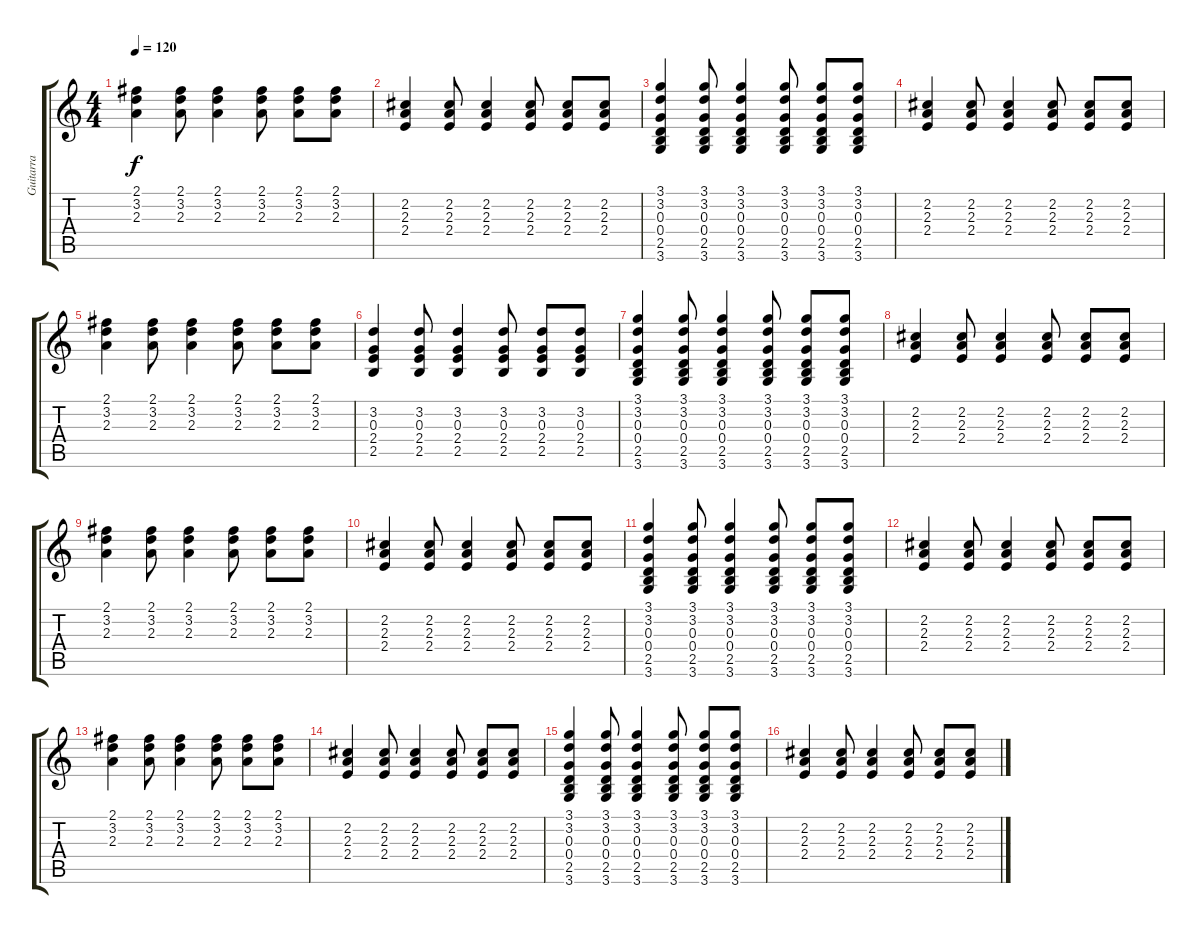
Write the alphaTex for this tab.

\track ("Guitarra" "Guitarra") {instrument acousticguitarsteel}
\staff {score tabs}
\tuning (E4 B3 G3 D3 A2 E2) {hide}
\ts (4 4)
\tempo 120
\clef g2
\ks c
(2.1 3.2 2.3).4{dy f} (2.1 3.2 2.3).8 (2.1 3.2 2.3).4 (2.1 3.2 2.3).8 (2.1 3.2 2.3).8 (2.1 3.2 2.3).8 |
(2.2 2.3 2.4).4 (2.2 2.3 2.4).8 (2.2 2.3 2.4).4 (2.2 2.3 2.4).8 (2.2 2.3 2.4).8 (2.2 2.3 2.4).8 |
(3.1 3.2 0.3 0.4 2.5 3.6).4 (3.1 3.2 0.3 0.4 2.5 3.6).8 (3.1 3.2 0.3 0.4 2.5 3.6).4 (3.1 3.2 0.3 0.4 2.5 3.6).8 (3.1 3.2 0.3 0.4 2.5 3.6).8 (3.1 3.2 0.3 0.4 2.5 3.6).8 |
(2.2 2.3 2.4).4 (2.2 2.3 2.4).8 (2.2 2.3 2.4).4 (2.2 2.3 2.4).8 (2.2 2.3 2.4).8 (2.2 2.3 2.4).8 |
(2.1 3.2 2.3).4 (2.1 3.2 2.3).8 (2.1 3.2 2.3).4 (2.1 3.2 2.3).8 (2.1 3.2 2.3).8 (2.1 3.2 2.3).8 |
(3.2 0.3 2.4 2.5).4 (3.2 0.3 2.4 2.5).8 (3.2 0.3 2.4 2.5).4 (3.2 0.3 2.4 2.5).8 (3.2 0.3 2.4 2.5).8 (3.2 0.3 2.4 2.5).8 |
(3.1 3.2 0.3 0.4 2.5 3.6).4 (3.1 3.2 0.3 0.4 2.5 3.6).8 (3.1 3.2 0.3 0.4 2.5 3.6).4 (3.1 3.2 0.3 0.4 2.5 3.6).8 (3.1 3.2 0.3 0.4 2.5 3.6).8 (3.1 3.2 0.3 0.4 2.5 3.6).8 |
(2.2 2.3 2.4).4 (2.2 2.3 2.4).8 (2.2 2.3 2.4).4 (2.2 2.3 2.4).8 (2.2 2.3 2.4).8 (2.2 2.3 2.4).8 |
(2.1 3.2 2.3).4 (2.1 3.2 2.3).8 (2.1 3.2 2.3).4 (2.1 3.2 2.3).8 (2.1 3.2 2.3).8 (2.1 3.2 2.3).8 |
(2.2 2.3 2.4).4 (2.2 2.3 2.4).8 (2.2 2.3 2.4).4 (2.2 2.3 2.4).8 (2.2 2.3 2.4).8 (2.2 2.3 2.4).8 |
(3.1 3.2 0.3 0.4 2.5 3.6).4 (3.1 3.2 0.3 0.4 2.5 3.6).8 (3.1 3.2 0.3 0.4 2.5 3.6).4 (3.1 3.2 0.3 0.4 2.5 3.6).8 (3.1 3.2 0.3 0.4 2.5 3.6).8 (3.1 3.2 0.3 0.4 2.5 3.6).8 |
(2.2 2.3 2.4).4 (2.2 2.3 2.4).8 (2.2 2.3 2.4).4 (2.2 2.3 2.4).8 (2.2 2.3 2.4).8 (2.2 2.3 2.4).8 |
(2.1 3.2 2.3).4 (2.1 3.2 2.3).8 (2.1 3.2 2.3).4 (2.1 3.2 2.3).8 (2.1 3.2 2.3).8 (2.1 3.2 2.3).8 |
(2.2 2.3 2.4).4 (2.2 2.3 2.4).8 (2.2 2.3 2.4).4 (2.2 2.3 2.4).8 (2.2 2.3 2.4).8 (2.2 2.3 2.4).8 |
(3.1 3.2 0.3 0.4 2.5 3.6).4 (3.1 3.2 0.3 0.4 2.5 3.6).8 (3.1 3.2 0.3 0.4 2.5 3.6).4 (3.1 3.2 0.3 0.4 2.5 3.6).8 (3.1 3.2 0.3 0.4 2.5 3.6).8 (3.1 3.2 0.3 0.4 2.5 3.6).8 |
(2.2 2.3 2.4).4 (2.2 2.3 2.4).8 (2.2 2.3 2.4).4 (2.2 2.3 2.4).8 (2.2 2.3 2.4).8 (2.2 2.3 2.4).8
